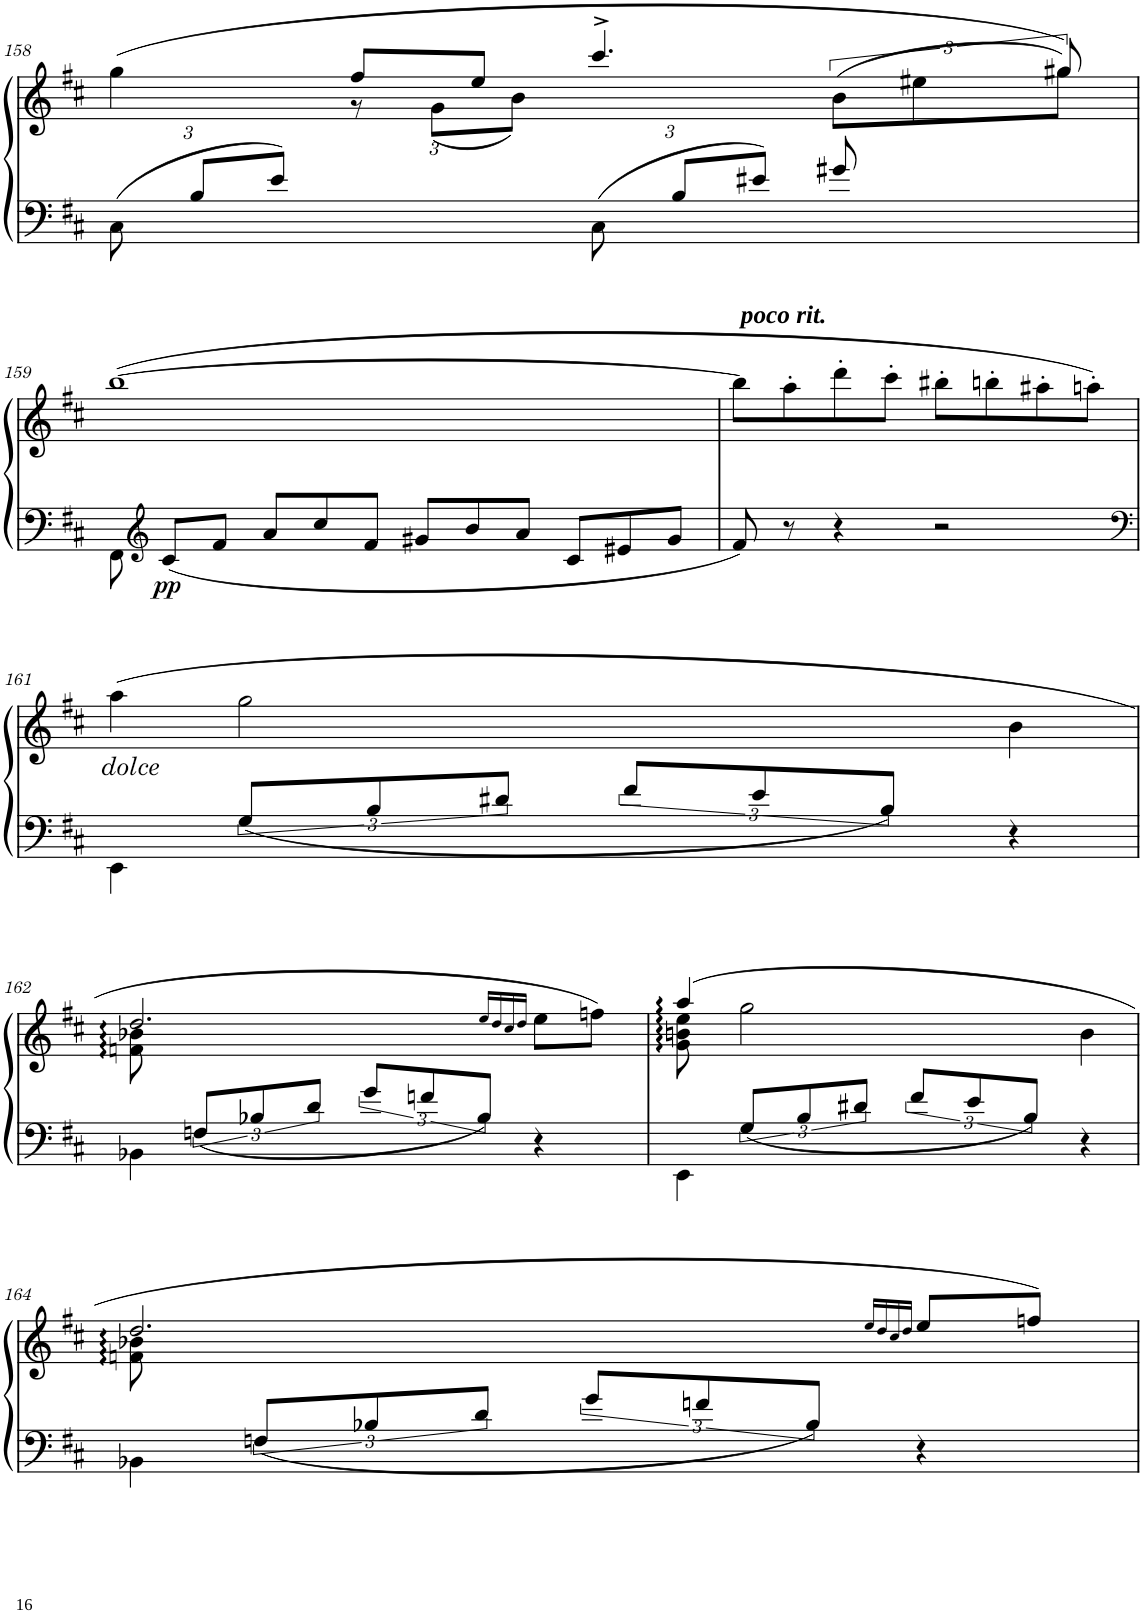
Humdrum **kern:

**kern	**kern	**dynam
*part1	*part1	*part1
*staff2	*staff1	*staff1/2
*I"Piano	*	*
*I'Pno	*	*
!!LO:PB:g=z
*clefF4	*clefG2	*
*k[f#c#]	*k[f#c#]	*
*M4/4	*M4/4	*
*met(c)	*met(c)	*
*Xbrackettup	*	*
=158	=158	=158
*	*^	*
12C#\	(4gg\	4ryy	.
12B/L	.	.	.
12e/J	.	.	.
*	*	*Xbrackettup	*
4ryy	8ff#/L	12r	.
.	.	(12g\L	.
.	8ee/J	.	.
.	.	12b\J)	.
12C#\	4.ccc#^/	4ryy	.
12B/L	.	.	.
12e#X/J	.	.	.
*	*	*brackettup	*
8g#X/	.	(>12b\L	.
.	.	12ee#X\	.
*	*Xtuplet	*	*
8ryy	24ryy	.	.
.	12gg#X/)	12gg#\J)	.
*	*v	*v	*
!!LO:LB:g=z
=159	=159	=159
*Xtuplet	*	*
12FF#\	([1bb	.
*clefG2	*	*
!	!	!LO:DY:b=2
12c#/L	.	pp
12f#/J	.	.
12a/L	.	.
12cc#/	.	.
12f#/J	.	.
12g#X/L	.	.
12b/	.	.
12a/J	.	.
12c#/L	.	.
12e#X/	.	.
12g#/J	.	.
=160	=160	=160
!	!LO:TX:a:Bi:t=poco rit.	!
8f#/	8bb\L]	.
8r	8aa'\	.
4r	8ddd'\	.
.	8ccc#'\J	.
2r	8bb#X'\L	.
.	8bbn'\	.
.	8aa#X'\	.
.	8aan'\J)	.
!!LO:LB:g=z
=161	=161	=161
*clefF4	*	*
!	!LO:TX:b:i:t=dolce	!
4EE\	(4aa\	.
*tuplet	*	*
*brackettup	*	*
12G/L	2gg\	.
12B/	.	.
12d#X/J	.	.
12f#/L	.	.
12e/	.	.
12B/J	.	.
4r	4b\	.
!!LO:LB:g=z
=162	=162	=162
*	*^	*
*	*	*^	*
4BB-X\	2.dd/	8fn\ 8b-X\	2.f 2.b- 2.dd	.
.	.	2..ryy	.	.
12Fn/L	.	.	.	.
12B-X/	.	.	.	.
12d/J	.	.	.	.
12g/L	.	.	.	.
12fn/	.	.	.	.
12B-/J	.	.	.	.
.	16qee/LL	.	.	.
.	16qdd/	.	.	.
.	16qcc#/	.	.	.
.	16qdd/JJ	.	.	.
4r	8ee\L	.	4ryy	.
.	8ffn\J)	.	.	.
=163	=163	=163	=163	=163
4EE\	(4aa/	8g\ 8bn\ 8ee\	4g 4b 4ee 4aa	.
.	.	2..ryy	.	.
12G/L	2gg\	.	2.ryy	.
12B/	.	.	.	.
12d#X/J	.	.	.	.
12f#/L	.	.	.	.
12e/	.	.	.	.
12B/J	.	.	.	.
4r	4b\	.	.	.
!!LO:LB:g=z	!!	!!
=164	=164	=164	=164	=164
4BB-X\	2.dd/	8fn\ 8b-X\	2.f 2.b- 2.dd	.
.	.	2..ryy	.	.
12Fn/L	.	.	.	.
12B-X/	.	.	.	.
12d/J	.	.	.	.
12g/L	.	.	.	.
12fn/	.	.	.	.
12B-/J	.	.	.	.
.	16qee/LL	.	.	.
.	16qdd/	.	.	.
.	16qcc#/	.	.	.
.	16qdd/JJ	.	.	.
4r	8ee/L	.	4ryy	.
.	8ffn/J)	.	.	.
*	*v	*v	*v	*
=	=	=
*-	*-	*-
